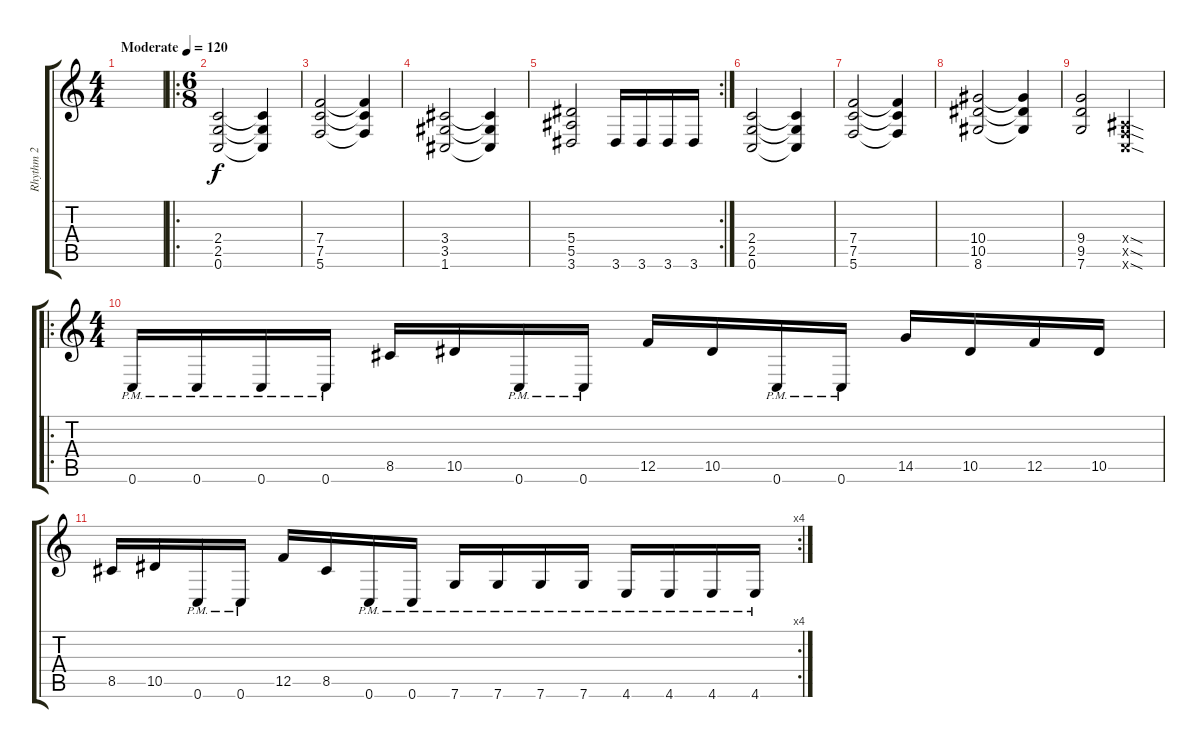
\track ("Rhythm 2" "Rhythm 2") {instrument distortionguitar}
\staff {score tabs}
\tuning (C4 G3 Eb3 Bb2 F2 C2) {hide}
\ts (4 4)
\tempo (120 "Moderate")
\clef g2
\ks c
|
\ro
\ts (6 8)
(2.4 2.5 0.6).2 (2.4{t} 2.5{t} 0.6{t}).4 |
(7.4 7.5 5.6).2 (7.4{t} 7.5{t} 5.6{t}).4 |
(3.4 3.5 1.6).2 (3.4{t} 3.5{t} 1.6{t}).4 |
\rc 2
(5.4 5.5 3.6).2 3.6.16 3.6.16 3.6.16 3.6.16 |
(2.4 2.5 0.6).2 (2.4{t} 2.5{t} 0.6{t}).4 |
(7.4 7.5 5.6).2 (7.4{t} 7.5{t} 5.6{t}).4 |
(10.4 10.5 8.6).2 (10.4{t} 10.5{t} 8.6{t}).4 |
(9.4 9.5 7.6).2 (0.4{sod x} 0.5{sod x} 0.6{sod x}).4 |
\ro
\ts (4 4)
0.6{pm}.16 0.6{pm}.16 0.6{pm}.16 0.6{pm}.16 8.5.16 10.5.16 0.6{pm}.16 0.6{pm}.16 12.5.16 10.5.16 0.6{pm}.16 0.6{pm}.16 14.5.16 10.5.16 12.5.16 10.5.16 |
\rc 4
8.5.16 10.5.16 0.6{pm}.16 0.6{pm}.16 12.5.16 8.5.16 0.6{pm}.16 0.6{pm}.16 7.6{pm}.16 7.6{pm}.16 7.6{pm}.16 7.6{pm}.16 4.6{pm}.16 4.6{pm}.16 4.6{pm}.16 4.6{pm}.16
